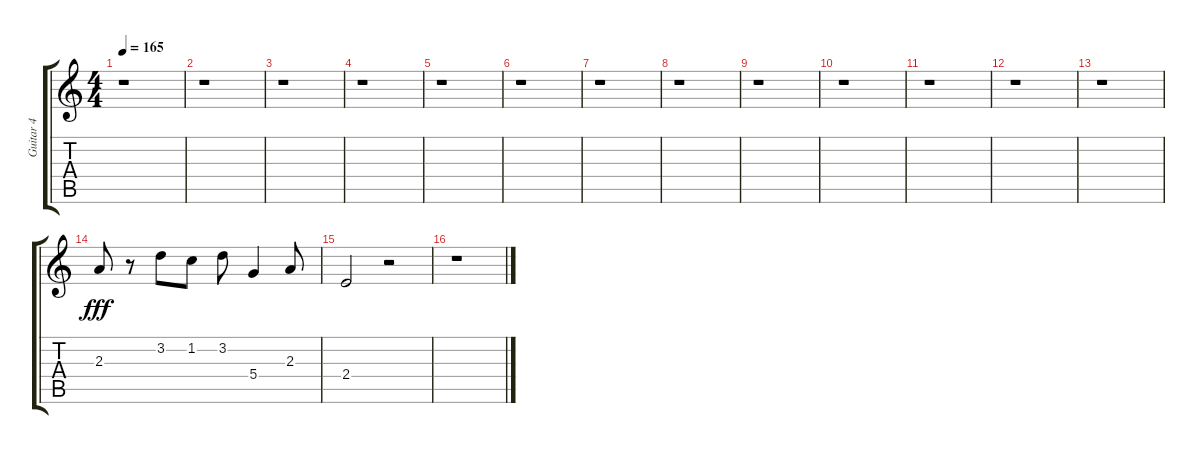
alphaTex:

\track ("Guitar 4" "Guitar 4") {instrument distortionguitar}
\staff {score tabs}
\tuning (E4 B3 G3 D3 A2 E2) {hide}
\ts (4 4)
\tempo 165
\clef g2
\ks c
r.1{dy fff} |
r.1 |
r.1 |
r.1 |
r.1 |
r.1 |
r.1 |
r.1 |
r.1 |
r.1 |
r.1 |
r.1 |
r.1 |
2.3.8 r.8 3.2.8 1.2.8 3.2.8 5.4.4 2.3.8 |
2.4.2 r.2 |
r.1
